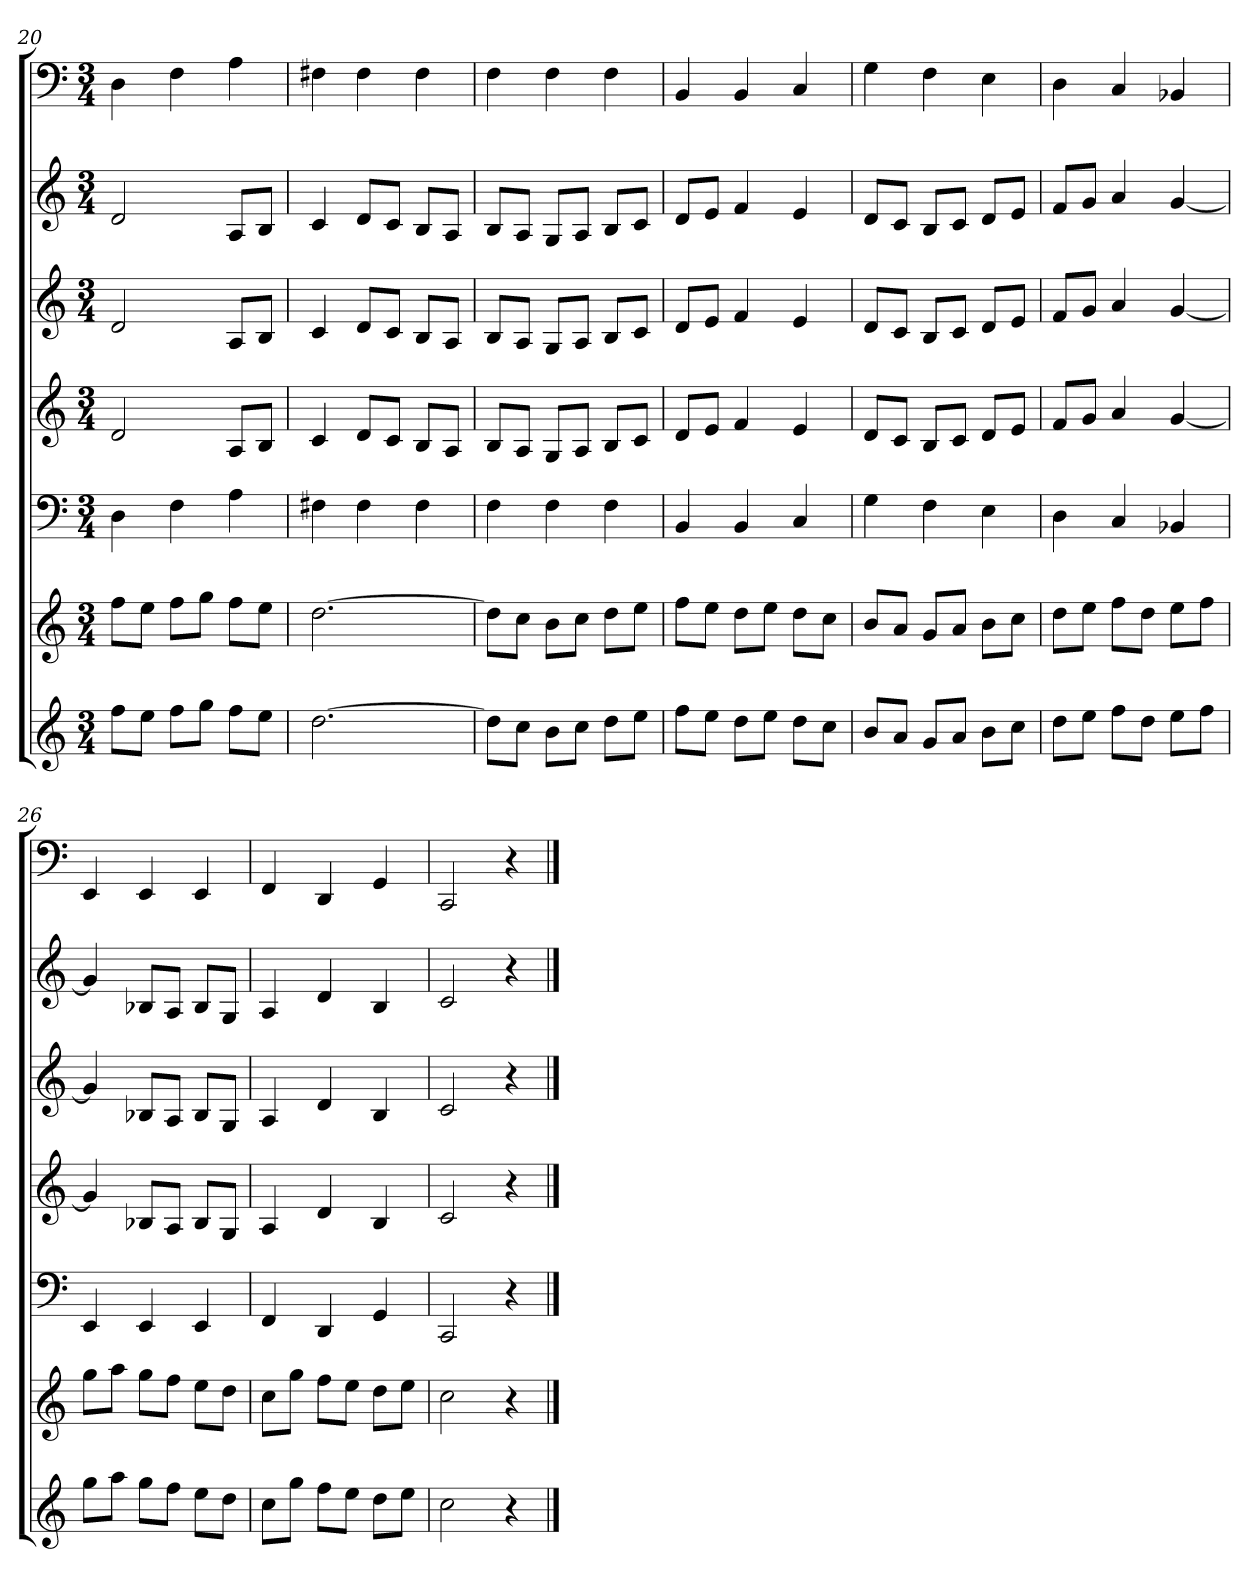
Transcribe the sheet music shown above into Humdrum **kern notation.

**kern	**kern	**kern	**kern	**kern	**kern	**kern
*part7	*part6	*part5	*part4	*part3	*part2	*part1
*staff7	*staff6	*staff5	*staff4	*staff3	*staff2	*staff1
*k[]	*k[]	*k[]	*k[]	*k[]	*k[]	*k[]
*C:	*C:	*C:	*C:	*C:	*C:	*C:
*M3/4	*M3/4	*M3/4	*M3/4	*M3/4	*M3/4	*M3/4
=20	=20	=20	=20	=20	=20	=20
8ffL	8ffL	4D	2d	2d	2d	4D
8eeJ	8eeJ	.	.	.	.	.
8ffL	8ffL	4F	.	.	.	4F
8ggJ	8ggJ	.	.	.	.	.
8ffL	8ffL	4A	8AL	8AL	8AL	4A
8eeJ	8eeJ	.	8BJ	8BJ	8BJ	.
=21	=21	=21	=21	=21	=21	=21
[2.dd	[2.dd	4F#X	4c	4c	4c	4F#X
.	.	4F#	8dL	8dL	8dL	4F#
.	.	.	8cJ	8cJ	8cJ	.
.	.	4F#	8BL	8BL	8BL	4F#
.	.	.	8AJ	8AJ	8AJ	.
=22	=22	=22	=22	=22	=22	=22
8ddL]	8ddL]	4F	8BL	8BL	8BL	4F
8ccJ	8ccJ	.	8AJ	8AJ	8AJ	.
8bL	8bL	4F	8GL	8GL	8GL	4F
8ccJ	8ccJ	.	8AJ	8AJ	8AJ	.
8ddL	8ddL	4F	8BL	8BL	8BL	4F
8eeJ	8eeJ	.	8cJ	8cJ	8cJ	.
=23	=23	=23	=23	=23	=23	=23
8ffL	8ffL	4BB	8dL	8dL	8dL	4BB
8eeJ	8eeJ	.	8eJ	8eJ	8eJ	.
8ddL	8ddL	4BB	4f	4f	4f	4BB
8eeJ	8eeJ	.	.	.	.	.
8ddL	8ddL	4C	4e	4e	4e	4C
8ccJ	8ccJ	.	.	.	.	.
=24	=24	=24	=24	=24	=24	=24
8bL	8bL	4G	8dL	8dL	8dL	4G
8aJ	8aJ	.	8cJ	8cJ	8cJ	.
8gL	8gL	4F	8BL	8BL	8BL	4F
8aJ	8aJ	.	8cJ	8cJ	8cJ	.
8bL	8bL	4E	8dL	8dL	8dL	4E
8ccJ	8ccJ	.	8eJ	8eJ	8eJ	.
=25	=25	=25	=25	=25	=25	=25
8ddL	8ddL	4D	8fL	8fL	8fL	4D
8eeJ	8eeJ	.	8gJ	8gJ	8gJ	.
8ffL	8ffL	4C	4a	4a	4a	4C
8ddJ	8ddJ	.	.	.	.	.
8eeL	8eeL	4BB-X	[4g	[4g	[4g	4BB-X
8ffJ	8ffJ	.	.	.	.	.
=26	=26	=26	=26	=26	=26	=26
8ggL	8ggL	4EE	4g]	4g]	4g]	4EE
8aaJ	8aaJ	.	.	.	.	.
8ggL	8ggL	4EE	8B-XL	8B-XL	8B-XL	4EE
8ffJ	8ffJ	.	8AJ	8AJ	8AJ	.
8eeL	8eeL	4EE	8B-L	8B-L	8B-L	4EE
8ddJ	8ddJ	.	8GJ	8GJ	8GJ	.
=27	=27	=27	=27	=27	=27	=27
8ccL	8ccL	4FF	4A	4A	4A	4FF
8ggJ	8ggJ	.	.	.	.	.
8ffL	8ffL	4DD	4d	4d	4d	4DD
8eeJ	8eeJ	.	.	.	.	.
8ddL	8ddL	4GG	4B	4B	4B	4GG
8eeJ	8eeJ	.	.	.	.	.
=28	=28	=28	=28	=28	=28	=28
2cc	2cc	2CC	2c	2c	2c	2CC
4r	4r	4r	4r	4r	4r	4r
==	==	==	==	==	==	==
*-	*-	*-	*-	*-	*-	*-
